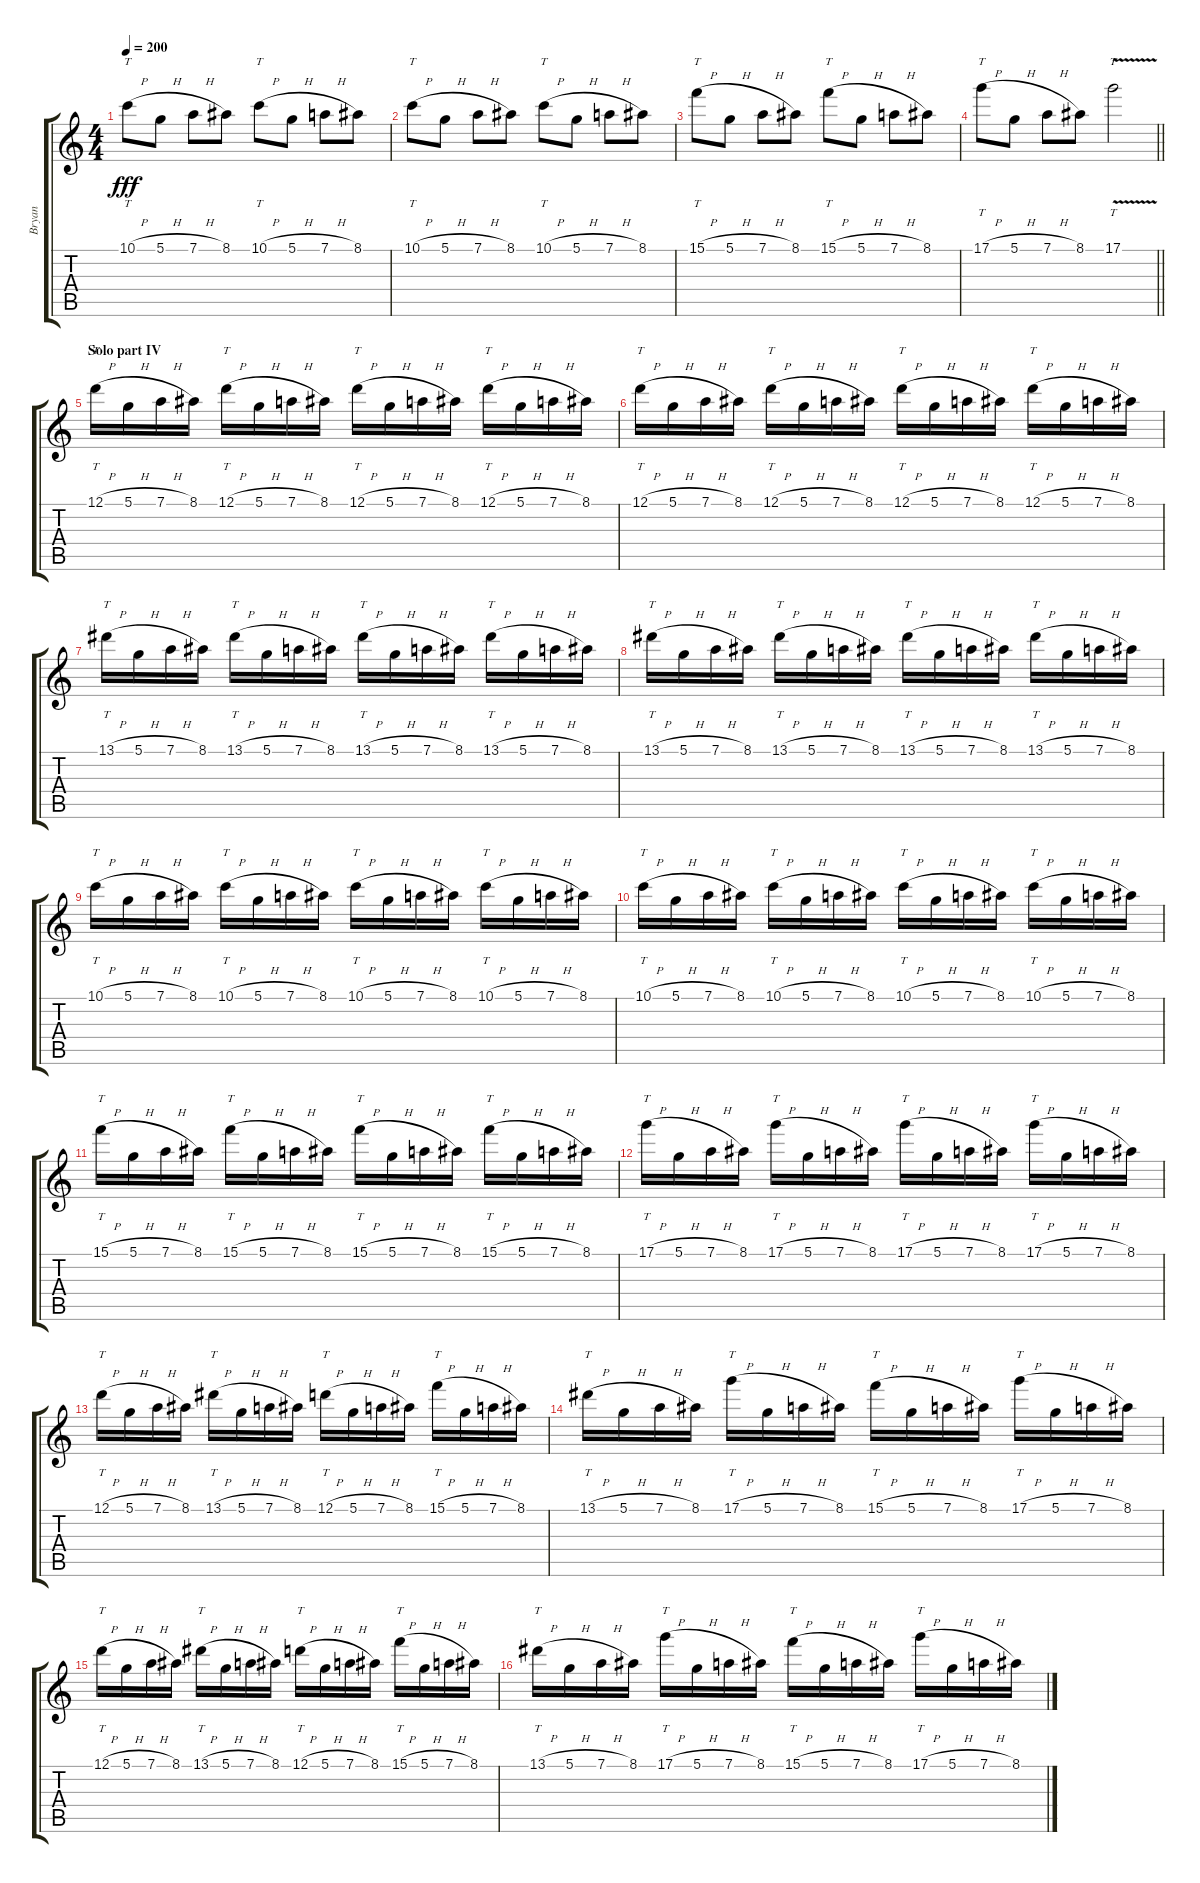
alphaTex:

\track ("Bryan " "Bryan ") {instrument distortionguitar}
\staff {score tabs}
\tuning (D4 A3 F3 C3 G2 C2) {hide}
\ts (4 4)
\tempo 200
\clef g2
\ks c
10.1{h}.8{tt dy fff} 5.1{h}.8 7.1{h}.8 8.1.8 10.1{h}.8{tt} 5.1{h}.8 7.1{h}.8 8.1.8 |
10.1{h}.8{tt} 5.1{h}.8 7.1{h}.8 8.1.8 10.1{h}.8{tt} 5.1{h}.8 7.1{h}.8 8.1.8 |
15.1{h}.8{tt} 5.1{h}.8 7.1{h}.8 8.1.8 15.1{h}.8{tt} 5.1{h}.8 7.1{h}.8 8.1.8 |
\barLineRight lightlight
17.1{h}.8{tt} 5.1{h}.8 7.1{h}.8 8.1.8 17.1{v}.2{tt} |
\section ("" "Solo part IV")
12.1{h}.16{tt} 5.1{h}.16 7.1{h}.16 8.1.16 12.1{h}.16{tt} 5.1{h}.16 7.1{h}.16 8.1.16 12.1{h}.16{tt} 5.1{h}.16 7.1{h}.16 8.1.16 12.1{h}.16{tt} 5.1{h}.16 7.1{h}.16 8.1.16 |
12.1{h}.16{tt} 5.1{h}.16 7.1{h}.16 8.1.16 12.1{h}.16{tt} 5.1{h}.16 7.1{h}.16 8.1.16 12.1{h}.16{tt} 5.1{h}.16 7.1{h}.16 8.1.16 12.1{h}.16{tt} 5.1{h}.16 7.1{h}.16 8.1.16 |
13.1{h}.16{tt} 5.1{h}.16 7.1{h}.16 8.1.16 13.1{h}.16{tt} 5.1{h}.16 7.1{h}.16 8.1.16 13.1{h}.16{tt} 5.1{h}.16 7.1{h}.16 8.1.16 13.1{h}.16{tt} 5.1{h}.16 7.1{h}.16 8.1.16 |
13.1{h}.16{tt} 5.1{h}.16 7.1{h}.16 8.1.16 13.1{h}.16{tt} 5.1{h}.16 7.1{h}.16 8.1.16 13.1{h}.16{tt} 5.1{h}.16 7.1{h}.16 8.1.16 13.1{h}.16{tt} 5.1{h}.16 7.1{h}.16 8.1.16 |
10.1{h}.16{tt} 5.1{h}.16 7.1{h}.16 8.1.16 10.1{h}.16{tt} 5.1{h}.16 7.1{h}.16 8.1.16 10.1{h}.16{tt} 5.1{h}.16 7.1{h}.16 8.1.16 10.1{h}.16{tt} 5.1{h}.16 7.1{h}.16 8.1.16 |
10.1{h}.16{tt} 5.1{h}.16 7.1{h}.16 8.1.16 10.1{h}.16{tt} 5.1{h}.16 7.1{h}.16 8.1.16 10.1{h}.16{tt} 5.1{h}.16 7.1{h}.16 8.1.16 10.1{h}.16{tt} 5.1{h}.16 7.1{h}.16 8.1.16 |
15.1{h}.16{tt} 5.1{h}.16 7.1{h}.16 8.1.16 15.1{h}.16{tt} 5.1{h}.16 7.1{h}.16 8.1.16 15.1{h}.16{tt} 5.1{h}.16 7.1{h}.16 8.1.16 15.1{h}.16{tt} 5.1{h}.16 7.1{h}.16 8.1.16 |
17.1{h}.16{tt} 5.1{h}.16 7.1{h}.16 8.1.16 17.1{h}.16{tt} 5.1{h}.16 7.1{h}.16 8.1.16 17.1{h}.16{tt} 5.1{h}.16 7.1{h}.16 8.1.16 17.1{h}.16{tt} 5.1{h}.16 7.1{h}.16 8.1.16 |
12.1{h}.16{tt} 5.1{h}.16 7.1{h}.16 8.1.16 13.1{h}.16{tt} 5.1{h}.16 7.1{h}.16 8.1.16 12.1{h}.16{tt} 5.1{h}.16 7.1{h}.16 8.1.16 15.1{h}.16{tt} 5.1{h}.16 7.1{h}.16 8.1.16 |
13.1{h}.16{tt} 5.1{h}.16 7.1{h}.16 8.1.16 17.1{h}.16{tt} 5.1{h}.16 7.1{h}.16 8.1.16 15.1{h}.16{tt} 5.1{h}.16 7.1{h}.16 8.1.16 17.1{h}.16{tt} 5.1{h}.16 7.1{h}.16 8.1.16 |
12.1{h}.16{tt} 5.1{h}.16 7.1{h}.16 8.1.16 13.1{h}.16{tt} 5.1{h}.16 7.1{h}.16 8.1.16 12.1{h}.16{tt} 5.1{h}.16 7.1{h}.16 8.1.16 15.1{h}.16{tt} 5.1{h}.16 7.1{h}.16 8.1.16 |
13.1{h}.16{tt} 5.1{h}.16 7.1{h}.16 8.1.16 17.1{h}.16{tt} 5.1{h}.16 7.1{h}.16 8.1.16 15.1{h}.16{tt} 5.1{h}.16 7.1{h}.16 8.1.16 17.1{h}.16{tt} 5.1{h}.16 7.1{h}.16 8.1.16
